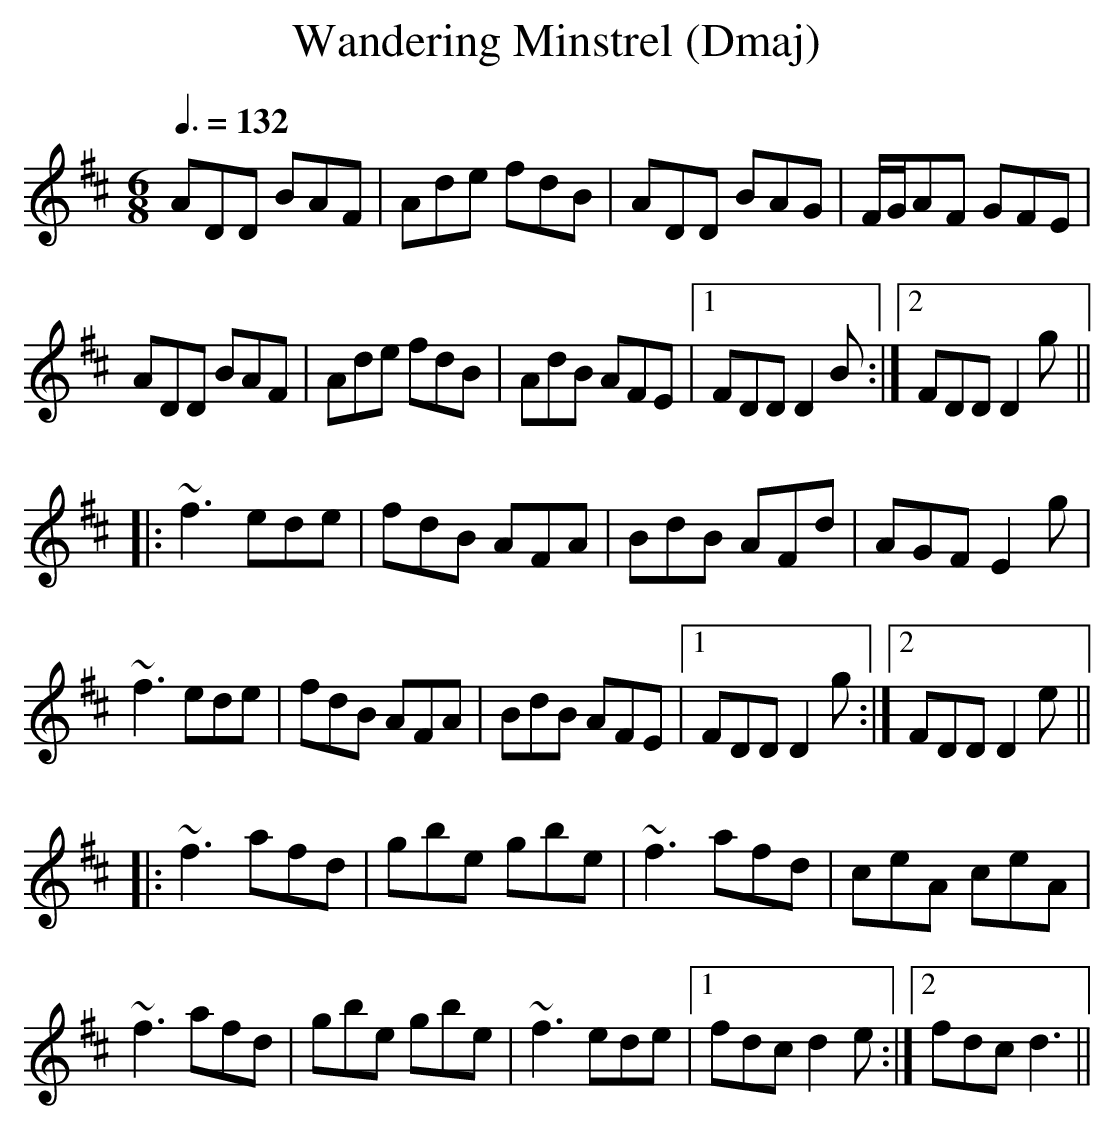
X:1
T:Wandering Minstrel (Dmaj) %3
Q:3/8=132
M:6/8
L:1/8
K:Dmaj
ADD BAF|Ade fdB|ADD BAG|F/G/AF GFE|
ADD BAF|Ade fdB|AdB AFE|1FDD D2 B:|2 FDD D2 g||
|:~f3 ede|fdB AFA|BdB AFd|AGF E2g|
~f3 ede|fdB AFA|BdB AFE|1FDD D2g:|2FDD D2e||
|:~f3 afd|gbe gbe|~f3 afd|ceA ceA|
~f3 afd|gbe gbe|~f3 ede|1fdc d2e:|2fdc d3||
